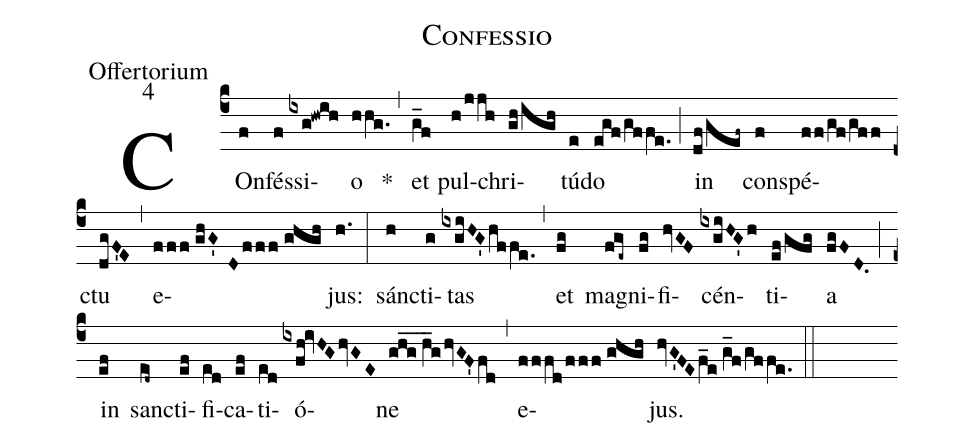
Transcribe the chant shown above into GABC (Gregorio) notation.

name:Confessio;
office-part:Offertorium;
mode:4;
%%
(c4) COn(f)fés(f)si(ixg!hwih)o(hhg.) *(,) et(g_f) pul(h/jjh)chri(gh/igh)tú(e)do(egf/gffe.) (;) in(df/gef~) con(f)spé(ff/gf/gff)ctu(dgF'E) (,) e(fff//ghG'D/fff//ghgh)jus:(h.) (:) sánc(h)ti(g)tas(ixgiHG'hffe.) (,) et(fg) ma(fge~)gni(fg)fi(hvGF)cén(ixgiHG'h)ti(ef/gfg)a(fgFD.) (;) in(ef) sanc(ed~)ti(ef)fi(ed)ca(ef)ti(ed)ó(ixfh!ivHG/hvGE)ne(ghg__//h_g/hvGF'fd) (,) e(fffd/fff//ghgh)jus.(hvG'FE/f_e//g_f/gffe.) (::)
